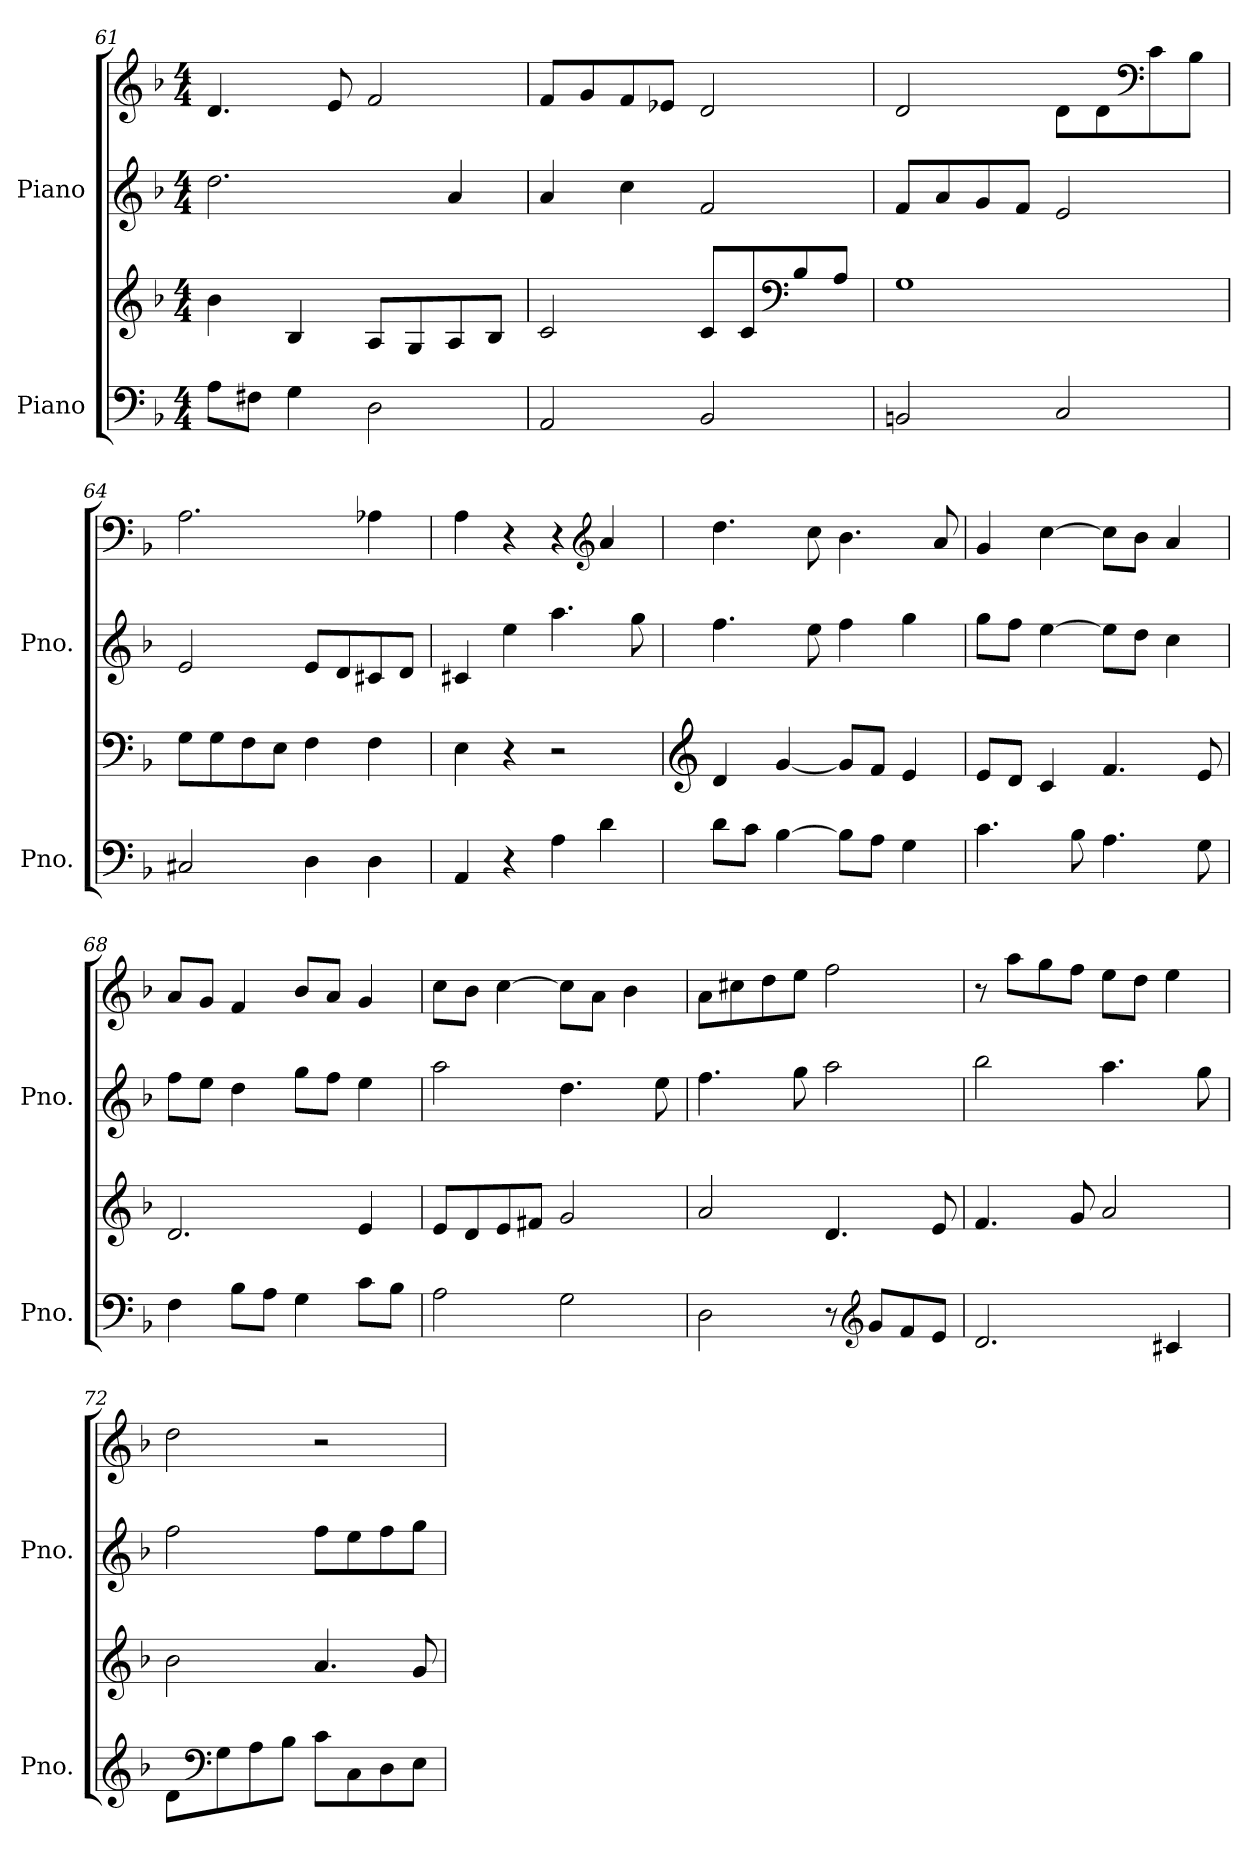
**kern	**kern	**kern	**kern
*part2	*part2	*part1	*part1
*staff4	*staff3	*staff2	*staff1
*I"Piano	*	*I"Piano	*
*I'Pno.	*	*I'Pno.	*
*clefF4	*clefG2	*clefG2	*clefG2
*k[b-]	*k[b-]	*k[b-]	*k[b-]
*M4/4	*M4/4	*M4/4	*M4/4
=61	=61	=61	=61
8A\L	4b-\	2.dd\	4.d/
8F#X\J	.	.	.
4G\	4B-/	.	.
.	.	.	8e/
2D\	8A/L	.	2f/
.	8G/	.	.
.	8A/	4a/	.
.	8B-/J	.	.
=62	=62	=62	=62
2AA/	2c/	4a/	8f/L
.	.	.	8g/
.	.	4cc\	8f/
.	.	.	8e-X/J
2BB-/	8c/L	2f/	2d/
.	8c/	.	.
*	*clefF4	*	*
.	8B-/	.	.
.	8A/J	.	.
=63	=63	=63	=63
2BBn/	1G	8f/L	2d/
.	.	8a/	.
.	.	8g/	.
.	.	8f/J	.
2C/	.	2e/	8d\L
.	.	.	8d\
*	*	*	*clefF4
.	.	.	8c\
.	.	.	8B-\J
!!LO:PB:g=z
=64	=64	=64	=64
2C#X/	8G\L	2e/	2.A\
.	8G\	.	.
.	8F\	.	.
.	8E\J	.	.
4D\	4F\	8e/L	.
.	.	8d/	.
*	*	*	*MM75
4D\	4F\	8c#X/	4A-X\
.	.	8d/J	.
=65	=65	=65	=65
*	*	*	*MM90
4AA/	4E\	4c#X/	4A\
4r	4r	4ee\	4r
4A\	2r	4.aa\	4r
*	*	*	*clefG2
4d\	.	.	4a/
.	.	8gg\	.
=66	=66	=66	=66
*	*clefG2	*	*
8d\L	4d/	4.ff\	4.dd\
8c\J	.	.	.
[4B-\	[4g/	.	.
.	.	8ee\	8cc\
8B-\L]	8g/L]	4ff\	4.b-\
8A\J	8f/J	.	.
4G\	4e/	4gg\	.
.	.	.	8a/
=67	=67	=67	=67
4.c\	8e/L	8gg\L	4g/
.	8d/J	8ff\J	.
.	4c/	[4ee\	[4cc\
8B-\	.	.	.
4.A\	4.f/	8ee\L]	8cc\L]
.	.	8dd\J	8b-\J
.	.	4cc\	4a/
8G\	8e/	.	.
=68	=68	=68	=68
4F\	2.d/	8ff\L	8a/L
.	.	8ee\J	8g/J
8B-\L	.	4dd\	4f/
8A\J	.	.	.
4G\	.	8gg\L	8b-/L
.	.	8ff\J	8a/J
8c\L	4e/	4ee\	4g/
8B-\J	.	.	.
!!LO:LB:g=z
=69	=69	=69	=69
2A\	8e/L	2aa\	8cc\L
.	8d/	.	8b-\J
.	8e/	.	[4cc\
.	8f#X/J	.	.
2G\	2g/	4.dd\	8cc\L]
.	.	.	8a\J
.	.	.	4b-\
.	.	8ee\	.
=70	=70	=70	=70
2D\	2a/	4.ff\	8a\L
.	.	.	8cc#X\
.	.	.	8dd\
.	.	8gg\	8ee\J
8r	4.d/	2aa\	2ff\
*clefG2	*	*	*
8g/L	.	.	.
8f/	.	.	.
8e/J	8e/	.	.
=71	=71	=71	=71
2.d/	4.f/	2bb-\	8r
.	.	.	8aa\L
.	.	.	8gg\
.	8g/	.	8ff\J
.	2a/	4.aa\	8ee\L
.	.	.	8dd\J
4c#X/	.	.	4ee\
.	.	8gg\	.
=72	=72	=72	=72
8d\L	2b-\	2ff\	2dd\
*clefF4	*	*	*
8G\	.	.	.
8A\	.	.	.
8B-\J	.	.	.
8c\L	4.a/	8ff\L	2r
8C\	.	8ee\	.
8D\	.	8ff\	.
8E\J	8g/	8gg\J	.
=	=	=	=
*-	*-	*-	*-
